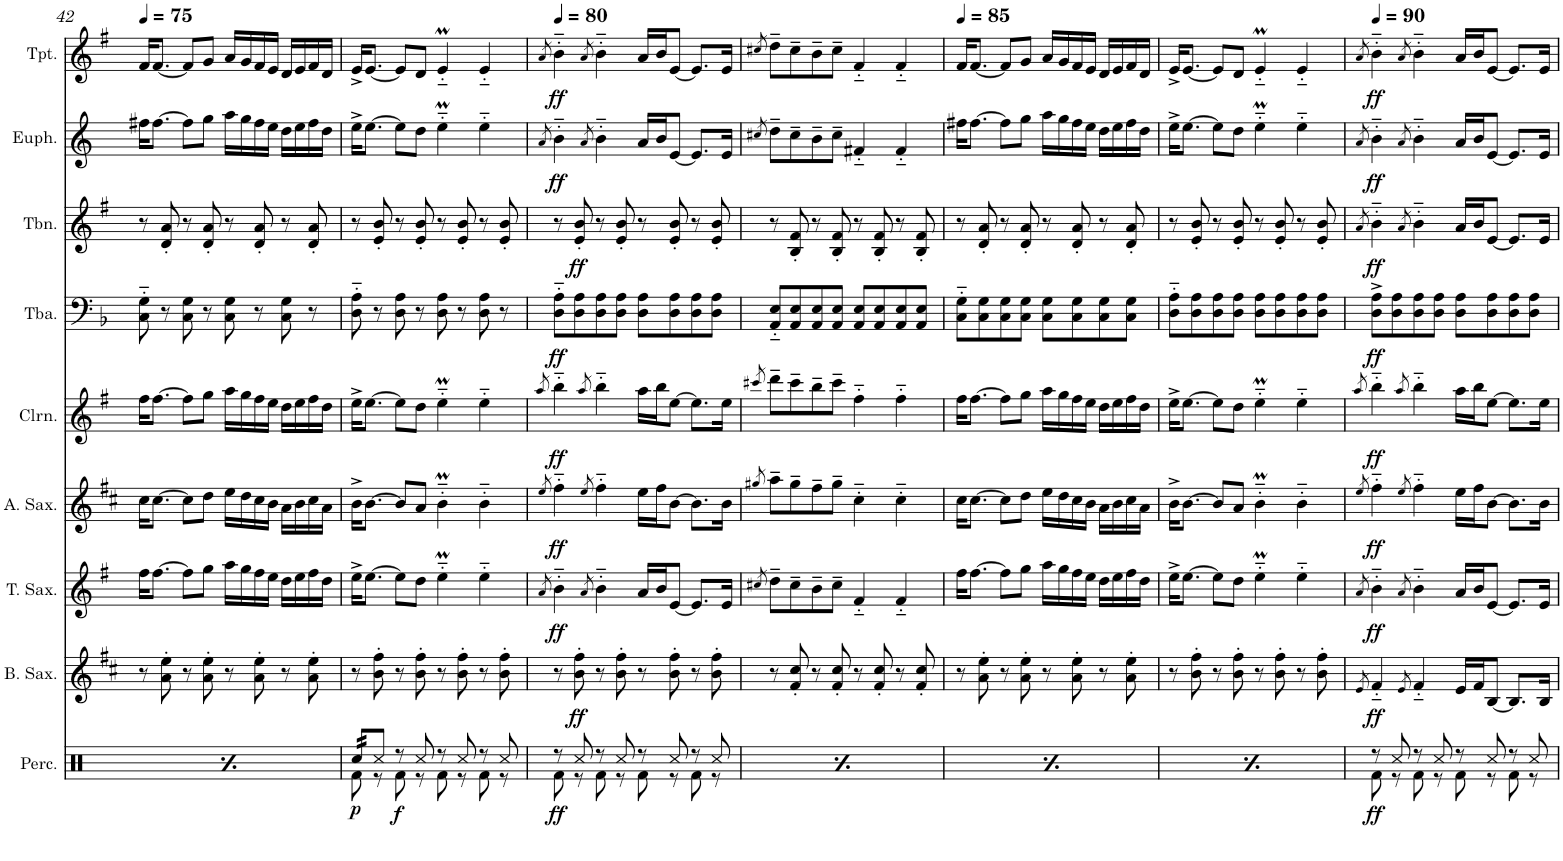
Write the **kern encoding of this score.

**kern	**dynam	**kern	**dynam	**kern	**dynam	**kern	**dynam	**kern	**dynam	**kern	**dynam	**kern	**dynam	**kern	**dynam	**kern	**dynam
*part9	*part9	*part8	*part8	*part7	*part7	*part6	*part6	*part5	*part5	*part4	*part4	*part3	*part3	*part2	*part2	*part1	*part1
*staff9	*staff9	*staff8	*staff8	*staff7	*staff7	*staff6	*staff6	*staff5	*staff5	*staff4	*staff4	*staff3	*staff3	*staff2	*staff2	*staff1	*staff1
*I"Percussion	*	*I"Baritone Sax	*	*I"Tenor Sax	*	*I"Alto Sax	*	*I"Clarinet	*	*I"Tuba	*	*I"Trombone	*	*I"Euphonium	*	*I"Trumpet	*
*I'Perc.	*	*I'B. Sax.	*	*I'T. Sax.	*	*I'A. Sax.	*	*I'Clrn.	*	*I'Tba.	*	*I'Tbn.	*	*I'Euph.	*	*I'Tpt.	*
!!LO:PB:g=z
*clefX	*	*clefG2	*	*clefG2	*	*clefG2	*	*clefG2	*	*clefF4	*	*clefG2	*	*clefG2	*	*clefG2	*
*	*	*Trd12c21	*	*Trd8c14	*	*Trd5c9	*	*Trd1c2	*	*	*	*Trd8c14	*	*Trd8c14	*	*Trd1c2	*
*k[]	*	*k[f#c#]	*	*k[f#]	*	*k[f#c#]	*	*k[f#]	*	*k[b-]	*	*k[f#]	*	*k[]	*	*k[f#]	*
*M4/4	*	*M4/4	*	*M4/4	*	*M4/4	*	*M4/4	*	*M4/4	*	*M4/4	*	*M4/4	*	*M4/4	*
*MM75	*	*MM75	*	*MM75	*	*MM75	*	*MM75	*	*MM75	*	*MM75	*	*MM75	*	*MM75	*
=42	=42	=42	=42	=42	=42	=42	=42	=42	=42	=42	=42	=42	=42	=42	=42	=42	=42
*^	*	*	*	*	*	*	*	*	*	*	*	*	*	*	*	*	*
!	!	!LO:DY:b	!	!	!	!	!	!	!	!	!	!	!	!	!	!	!	!
8r	8Rf\	f	8r	.	16ff#\KL	.	16cc#\KL	.	16ff#\KL	.	8C\'~ 8G\'~	.	8r	.	16ff#X\KL	.	16f#/KL	.
.	.	.	.	.	[8.ff#\J	.	[8.cc#\J	.	[8.ff#\J	.	.	.	.	.	[8.ff#\J	.	[8.f#/J	.
8Rcc/	8r	.	8a\' 8ee\'	.	.	.	.	.	.	.	8r	.	8d/' 8a/'	.	.	.	.	.
8r	8Rf\	.	8r	.	8ff#\L]	.	8cc#\L]	.	8ff#\L]	.	8C\ 8G\	.	8r	.	8ff#\L]	.	8f#/L]	.
8Rcc/	8r	.	8a\' 8ee\'	.	8gg\J	.	8dd\J	.	8gg\J	.	8r	.	8d/' 8a/'	.	8gg\J	.	8g/J	.
8r	8Rf\	.	8r	.	16aa\LL	.	16ee\LL	.	16aa\LL	.	8C\ 8G\	.	8r	.	16aa\LL	.	16a/LL	.
.	.	.	.	.	16gg\	.	16dd\	.	16gg\	.	.	.	.	.	16gg\	.	16g/	.
8Rcc/	8r	.	8a\' 8ee\'	.	16ff#\	.	16cc#\	.	16ff#\	.	8r	.	8d/' 8a/'	.	16ff#\	.	16f#/	.
.	.	.	.	.	16ee\JJ	.	16b\JJ	.	16ee\JJ	.	.	.	.	.	16ee\JJ	.	16e/JJ	.
8r	8Rf\	.	8r	.	16dd\LL	.	16a\LL	.	16dd\LL	.	8C\ 8G\	.	8r	.	16dd\LL	.	16d/LL	.
.	.	.	.	.	16ee\	.	16b\	.	16ee\	.	.	.	.	.	16ee\	.	16e/	.
8Rcc/	8r	.	8a\' 8ee\'	.	16ff#\	.	16cc#\	.	16ff#\	.	8r	.	8d/' 8a/'	.	16ff#\	.	16f#/	.
.	.	.	.	.	16dd\JJ	.	16a\JJ	.	16dd\JJ	.	.	.	.	.	16dd\JJ	.	16d/JJ	.
=43	=43	=43	=43	=43	=43	=43	=43	=43	=43	=43	=43	=43	=43	=43	=43	=43	=43	=43
!	!	!LO:DY:b	!	!	!	!	!	!	!	!	!	!	!	!	!	!	!	!
*tremolo	*	*	*	*	*	*	*	*	*	*	*	*	*	*	*	*	*	*
32Rcc/LLL	8Rf\	p	8r	.	16ee^\KL	.	16b^\KL	.	16ee^\KL	.	8D\'~ 8A\'~	.	8r	.	16ee^\KL	.	16e^/KL	.
32Rcc/	.	.	.	.	.	.	.	.	.	.	.	.	.	.	.	.	.	.
32Rcc/	.	.	.	.	[8.ee\J	.	[8.b\J	.	[8.ee\J	.	.	.	.	.	[8.ee\J	.	[8.e/J	.
32Rcc/	.	.	.	.	.	.	.	.	.	.	.	.	.	.	.	.	.	.
*Xtremolo	*	*	*	*	*	*	*	*	*	*	*	*	*	*	*	*	*	*
8Rcc/J	8r	.	8b\' 8ff#\'	.	.	.	.	.	.	.	8r	.	8e/' 8b/'	.	.	.	.	.
!	!	!LO:DY:b	!	!	!	!	!	!	!	!	!	!	!	!	!	!	!	!
8r	8Rf\	f	8r	.	8ee\L]	.	8b/L]	.	8ee\L]	.	8D\ 8A\	.	8r	.	8ee\L]	.	8e/L]	.
8Rcc/	8r	.	8b\' 8ff#\'	.	8dd\J	.	8a/J	.	8dd\J	.	8r	.	8e/' 8b/'	.	8dd\J	.	8d/J	.
8r	8Rf\	.	8r	.	4eeM'~\	.	4bM'~\	.	4eeM'~\	.	8D\ 8A\	.	8r	.	4eem'~\	.	4eM'~/	.
8Rcc/	8r	.	8b\' 8ff#\'	.	.	.	.	.	.	.	8r	.	8e/' 8b/'	.	.	.	.	.
8r	8Rf\	.	8r	.	4ee'~\	.	4b'~\	.	4ee'~\	.	8D\ 8A\	.	8r	.	4ee'~\	.	4e'~/	.
8Rcc/	8r	.	8b\' 8ff#\'	.	.	.	.	.	.	.	8r	.	8e/' 8b/'	.	.	.	.	.
=44	=44	=44	=44	=44	=44	=44	=44	=44	=44	=44	=44	=44	=44	=44	=44	=44	=44	=44
*	*	*	*	*	*	*	*	*	*	*	*	*	*	*	*	*	*MM80	*
.	.	.	.	.	8qa/	.	8qee/	.	8qaa/	.	.	.	.	.	8qa/	.	8qa/	.
!	!	!LO:DY:b	!	!	!	!LO:DY:b	!	!LO:DY:b	!	!LO:DY:b	!	!LO:DY:b	!	!	!	!LO:DY:b	!	!LO:DY:b
8r	8Rf\	ff	8r	.	4b'~\	ff	4ff#'~\	ff	4bb'~\	ff	8D\'~ 8A\'~L	ff	8r	.	4b'~\	ff	4b'~\	ff
!	!	!	!	!LO:DY:b	!	!	!	!	!	!	!	!	!	!LO:DY:b	!	!	!	!
8Rcc/	8r	.	8b\' 8ff#\'	ff	.	.	.	.	.	.	8D\ 8A\	.	8e/' 8b/'	ff	.	.	.	.
.	.	.	.	.	8qa/	.	8qee/	.	8qaa/	.	.	.	.	.	8qa/	.	8qa/	.
8r	8Rf\	.	8r	.	4b'~\	.	4ff#'~\	.	4bb'~\	.	8D\ 8A\	.	8r	.	4b'~\	.	4b'~\	.
8Rcc/	8r	.	8b\' 8ff#\'	.	.	.	.	.	.	.	8D\ 8A\J	.	8e/' 8b/'	.	.	.	.	.
8r	8Rf\	.	8r	.	16a/LL	.	16ee\LL	.	16aa\LL	.	8D\ 8A\L	.	8r	.	16a/LL	.	16a/LL	.
.	.	.	.	.	16b/J	.	16ff#\J	.	16bb\J	.	.	.	.	.	16b/J	.	16b/J	.
8Rcc/	8r	.	8b\' 8ff#\'	.	[8e/J	.	[8b\J	.	[8ee\J	.	8D\ 8A\	.	8e/' 8b/'	.	[8e/J	.	[8e/J	.
8r	8Rf\	.	8r	.	8.e/L]	.	8.b\L]	.	8.ee\L]	.	8D\ 8A\	.	8r	.	8.e/L]	.	8.e/L]	.
8Rcc/	8r	.	8b\' 8ff#\'	.	.	.	.	.	.	.	8D\ 8A\J	.	8e/' 8b/'	.	.	.	.	.
.	.	.	.	.	16e/Jk	.	16b\Jk	.	16ee\Jk	.	.	.	.	.	16e/Jk	.	16e/Jk	.
=45	=45	=45	=45	=45	=45	=45	=45	=45	=45	=45	=45	=45	=45	=45	=45	=45	=45	=45
.	.	.	.	.	8qcc#X/	.	8qgg#X/	.	8qccc#X/	.	.	.	.	.	8qcc#X/	.	8qcc#X/	.
!	!	!LO:DY:b	!	!	!	!	!	!	!	!	!	!	!	!	!	!	!	!
8r	8Rf\	ff	8r	.	8dd~\L	.	8aa~\L	.	8ddd~\L	.	8AA/'~ 8E/'~L	.	8r	.	8dd~\L	.	8dd~\L	.
8Rcc/	8r	.	8f#/' 8cc#/'	.	8cc#~\	.	8gg#~\	.	8ccc#~\	.	8AA/ 8E/	.	8B/' 8f#/'	.	8cc#~\	.	8cc#~\	.
8r	8Rf\	.	8r	.	8b~\	.	8ff#~\	.	8bb~\	.	8AA/ 8E/	.	8r	.	8b~\	.	8b~\	.
8Rcc/	8r	.	8f#/' 8cc#/'	.	8cc#~\J	.	8gg#~\J	.	8ccc#~\J	.	8AA/ 8E/J	.	8B/' 8f#/'	.	8cc#~\J	.	8cc#~\J	.
8r	8Rf\	.	8r	.	4f#'~/	.	4cc#'~\	.	4ff#'~\	.	8AA/ 8E/L	.	8r	.	4f#X'~/	.	4f#'~/	.
8Rcc/	8r	.	8f#/' 8cc#/'	.	.	.	.	.	.	.	8AA/ 8E/	.	8B/' 8f#/'	.	.	.	.	.
8r	8Rf\	.	8r	.	4f#'~/	.	4cc#'~\	.	4ff#'~\	.	8AA/ 8E/	.	8r	.	4f#'~/	.	4f#'~/	.
8Rcc/	8r	.	8f#/' 8cc#/'	.	.	.	.	.	.	.	8AA/ 8E/J	.	8B/' 8f#/'	.	.	.	.	.
=46	=46	=46	=46	=46	=46	=46	=46	=46	=46	=46	=46	=46	=46	=46	=46	=46	=46	=46
*	*	*	*	*	*	*	*	*	*	*	*	*	*	*	*	*	*MM85	*
!	!	!LO:DY:b	!	!	!	!	!	!	!	!	!	!	!	!	!	!	!	!
8r	8Rf\	ff	8r	.	16ff#\KL	.	16cc#\KL	.	16ff#\KL	.	8C\'~ 8G\'~L	.	8r	.	16ff#X\KL	.	16f#/KL	.
.	.	.	.	.	[8.ff#\J	.	[8.cc#\J	.	[8.ff#\J	.	.	.	.	.	[8.ff#\J	.	[8.f#/J	.
8Rcc/	8r	.	8a\' 8ee\'	.	.	.	.	.	.	.	8C\ 8G\	.	8d/' 8a/'	.	.	.	.	.
8r	8Rf\	.	8r	.	8ff#\L]	.	8cc#\L]	.	8ff#\L]	.	8C\ 8G\	.	8r	.	8ff#\L]	.	8f#/L]	.
8Rcc/	8r	.	8a\' 8ee\'	.	8gg\J	.	8dd\J	.	8gg\J	.	8C\ 8G\J	.	8d/' 8a/'	.	8gg\J	.	8g/J	.
8r	8Rf\	.	8r	.	16aa\LL	.	16ee\LL	.	16aa\LL	.	8C\ 8G\L	.	8r	.	16aa\LL	.	16a/LL	.
.	.	.	.	.	16gg\	.	16dd\	.	16gg\	.	.	.	.	.	16gg\	.	16g/	.
8Rcc/	8r	.	8a\' 8ee\'	.	16ff#\	.	16cc#\	.	16ff#\	.	8C\ 8G\	.	8d/' 8a/'	.	16ff#\	.	16f#/	.
.	.	.	.	.	16ee\JJ	.	16b\JJ	.	16ee\JJ	.	.	.	.	.	16ee\JJ	.	16e/JJ	.
8r	8Rf\	.	8r	.	16dd\LL	.	16a\LL	.	16dd\LL	.	8C\ 8G\	.	8r	.	16dd\LL	.	16d/LL	.
.	.	.	.	.	16ee\	.	16b\	.	16ee\	.	.	.	.	.	16ee\	.	16e/	.
8Rcc/	8r	.	8a\' 8ee\'	.	16ff#\	.	16cc#\	.	16ff#\	.	8C\ 8G\J	.	8d/' 8a/'	.	16ff#\	.	16f#/	.
.	.	.	.	.	16dd\JJ	.	16a\JJ	.	16dd\JJ	.	.	.	.	.	16dd\JJ	.	16d/JJ	.
=47	=47	=47	=47	=47	=47	=47	=47	=47	=47	=47	=47	=47	=47	=47	=47	=47	=47	=47
!	!	!LO:DY:b	!	!	!	!	!	!	!	!	!	!	!	!	!	!	!	!
8r	8Rf\	ff	8r	.	16ee^\KL	.	16b^\KL	.	16ee^\KL	.	8D\'~ 8A\'~L	.	8r	.	16ee^\KL	.	16e^/KL	.
.	.	.	.	.	[8.ee\J	.	[8.b\J	.	[8.ee\J	.	.	.	.	.	[8.ee\J	.	[8.e/J	.
8Rcc/	8r	.	8b\' 8ff#\'	.	.	.	.	.	.	.	8D\ 8A\	.	8e/' 8b/'	.	.	.	.	.
8r	8Rf\	.	8r	.	8ee\L]	.	8b/L]	.	8ee\L]	.	8D\ 8A\	.	8r	.	8ee\L]	.	8e/L]	.
8Rcc/	8r	.	8b\' 8ff#\'	.	8dd\J	.	8a/J	.	8dd\J	.	8D\ 8A\J	.	8e/' 8b/'	.	8dd\J	.	8d/J	.
8r	8Rf\	.	8r	.	4eeM'~\	.	4bM'~\	.	4eeM'~\	.	8D\ 8A\L	.	8r	.	4eem'~\	.	4eM'~/	.
8Rcc/	8r	.	8b\' 8ff#\'	.	.	.	.	.	.	.	8D\ 8A\	.	8e/' 8b/'	.	.	.	.	.
8r	8Rf\	.	8r	.	4ee'~\	.	4b'~\	.	4ee'~\	.	8D\ 8A\	.	8r	.	4ee'~\	.	4e'~/	.
8Rcc/	8r	.	8b\' 8ff#\'	.	.	.	.	.	.	.	8D\ 8A\J	.	8e/' 8b/'	.	.	.	.	.
=48	=48	=48	=48	=48	=48	=48	=48	=48	=48	=48	=48	=48	=48	=48	=48	=48	=48	=48
*	*	*	*	*	*	*	*	*	*	*	*	*	*	*	*	*	*MM90	*
.	.	.	8qe/	.	8qa/	.	8qee/	.	8qaa/	.	.	.	8qa/	.	8qa/	.	8qa/	.
!	!	!LO:DY:b	!	!LO:DY:b	!	!LO:DY:b	!	!LO:DY:b	!	!LO:DY:b	!	!LO:DY:b	!	!LO:DY:b	!	!LO:DY:b	!	!LO:DY:b
8r	8Rf\	ff	4f#'~/	ff	4b'~\	ff	4ff#'~\	ff	4bb'~\	ff	8D\^ 8A\^L	ff	4b'~\	ff	4b'~\	ff	4b'~\	ff
8Rcc/	8r	.	.	.	.	.	.	.	.	.	8D\ 8A\	.	.	.	.	.	.	.
.	.	.	8qe/	.	8qa/	.	8qee/	.	8qaa/	.	.	.	8qa/	.	8qa/	.	8qa/	.
8r	8Rf\	.	4f#'~/	.	4b'~\	.	4ff#'~\	.	4bb'~\	.	8D\ 8A\	.	4b'~\	.	4b'~\	.	4b'~\	.
8Rcc/	8r	.	.	.	.	.	.	.	.	.	8D\ 8A\J	.	.	.	.	.	.	.
8r	8Rf\	.	16e/LL	.	16a/LL	.	16ee\LL	.	16aa\LL	.	8D\ 8A\L	.	16a/LL	.	16a/LL	.	16a/LL	.
.	.	.	16f#/J	.	16b/J	.	16ff#\J	.	16bb\J	.	.	.	16b/J	.	16b/J	.	16b/J	.
8Rcc/	8r	.	[8B/J	.	[8e/J	.	[8b\J	.	[8ee\J	.	8D\ 8A\	.	[8e/J	.	[8e/J	.	[8e/J	.
8r	8Rf\	.	8.B/L]	.	8.e/L]	.	8.b\L]	.	8.ee\L]	.	8D\ 8A\	.	8.e/L]	.	8.e/L]	.	8.e/L]	.
8Rcc/	8r	.	.	.	.	.	.	.	.	.	8D\ 8A\J	.	.	.	.	.	.	.
.	.	.	16B/Jk	.	16e/Jk	.	16b\Jk	.	16ee\Jk	.	.	.	16e/Jk	.	16e/Jk	.	16e/Jk	.
*v	*v	*	*	*	*	*	*	*	*	*	*	*	*	*	*	*	*	*
=	=	=	=	=	=	=	=	=	=	=	=	=	=	=	=	=	=
*-	*-	*-	*-	*-	*-	*-	*-	*-	*-	*-	*-	*-	*-	*-	*-	*-	*-
